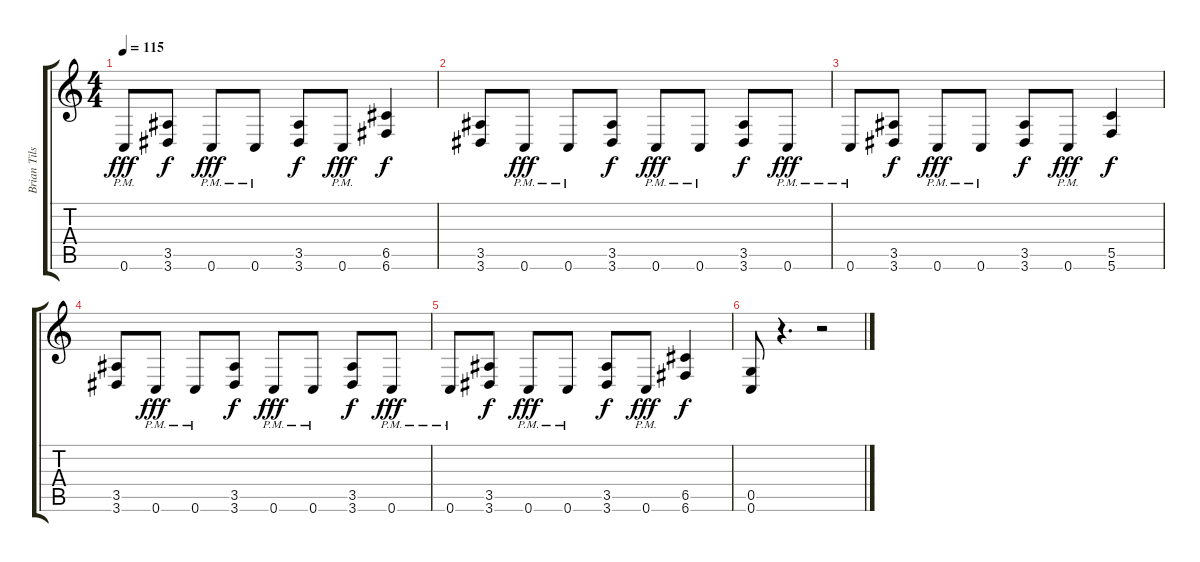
\track ("Brian Tilse" "Brian Tils") {instrument distortionguitar}
\staff {score tabs}
\tuning (D4 A3 F3 C3 G2 C2) {hide}
\ts (4 4)
\tempo 115
\clef g2
\ks c
0.6{pm}.8{dy fff} (3.5 3.6).8{dy f} 0.6{pm}.8{dy fff} 0.6{pm}.8 (3.5 3.6).8{dy f} 0.6{pm}.8{dy fff} (6.5 6.6).4{dy f} |
(3.5 3.6).8 0.6{pm}.8{dy fff} 0.6{pm}.8 (3.5 3.6).8{dy f} 0.6{pm}.8{dy fff} 0.6{pm}.8 (3.5 3.6).8{dy f} 0.6{pm}.8{dy fff} |
0.6{pm}.8 (3.5 3.6).8{dy f} 0.6{pm}.8{dy fff} 0.6{pm}.8 (3.5 3.6).8{dy f} 0.6{pm}.8{dy fff} (5.5 5.6).4{dy f} |
(3.5 3.6).8 0.6{pm}.8{dy fff} 0.6{pm}.8 (3.5 3.6).8{dy f} 0.6{pm}.8{dy fff} 0.6{pm}.8 (3.5 3.6).8{dy f} 0.6{pm}.8{dy fff} |
0.6{pm}.8 (3.5 3.6).8{dy f} 0.6{pm}.8{dy fff} 0.6{pm}.8 (3.5 3.6).8{dy f} 0.6{pm}.8{dy fff} (6.5 6.6).4{dy f} |
(0.5 0.6).8 r.4{d} r.2
